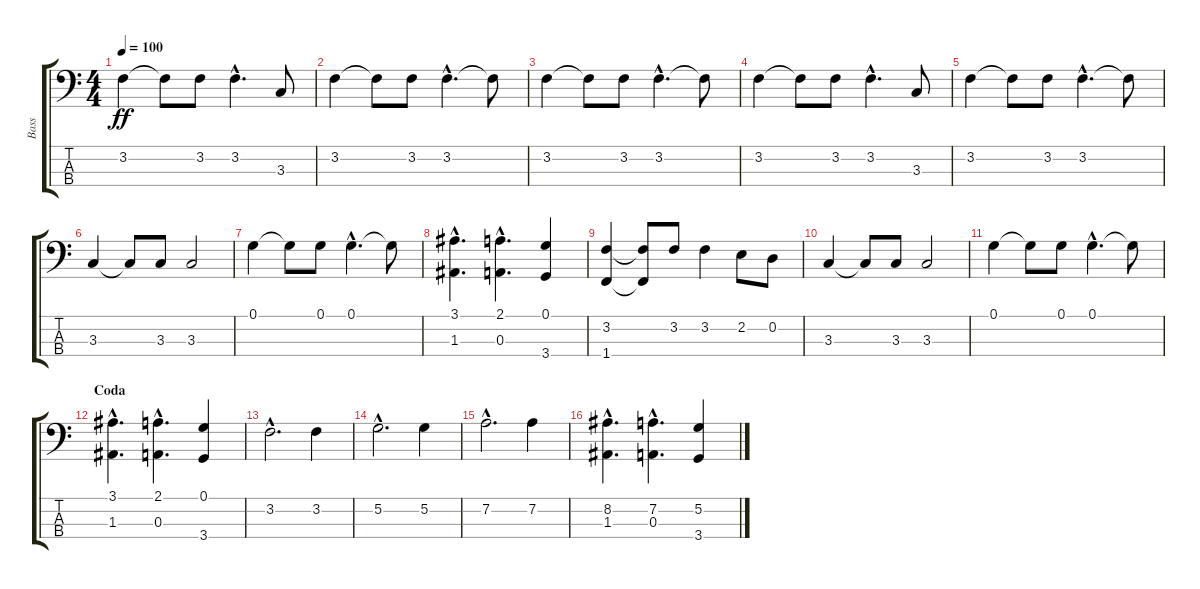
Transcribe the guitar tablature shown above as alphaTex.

\track ("Bass " "Bass ") {instrument electricbassfinger}
\staff {score tabs}
\tuning (G2 D2 A1 E1) {hide}
\ts (4 4)
\tempo 100
\clef f4
\ks c
3.2.4{dy ff} 3.2{t}.8 3.2.8 3.2{hac}.4{d} 3.3.8 |
3.2.4 3.2{t}.8 3.2.8 3.2{hac}.4{d} 3.2{t}.8 |
3.2.4 3.2{t}.8 3.2.8 3.2{hac}.4{d} 3.2{t}.8 |
3.2.4 3.2{t}.8 3.2.8 3.2{hac}.4{d} 3.3.8 |
3.2.4 3.2{t}.8 3.2.8 3.2{hac}.4{d} 3.2{t}.8 |
3.3.4 3.3{t}.8 3.3.8 3.3.2 |
0.1.4 0.1{t}.8 0.1.8 0.1{hac}.4{d} 0.1{t}.8 |
(3.1{hac} 1.3{hac}).4{d} (2.1{hac} 0.3{hac}).4{d} (0.1 3.4).4 |
(3.2 1.4).4 (3.2{t} 1.4{t}).8 3.2.8 3.2.4 2.2.8 0.2.8 |
3.3.4 3.3{t}.8 3.3.8 3.3.2 |
0.1.4 0.1{t}.8 0.1.8 0.1{hac}.4{d} 0.1{t}.8 |
\section ("" "Coda")
(3.1{hac} 1.3{hac}).4{d} (2.1{hac} 0.3{hac}).4{d} (0.1 3.4).4 |
3.2{hac}.2{d} 3.2.4 |
5.2{hac}.2{d} 5.2.4 |
7.2{hac}.2{d} 7.2.4 |
(8.2{hac} 1.3{hac}).4{d} (7.2{hac} 0.3{hac}).4{d} (5.2 3.4).4
